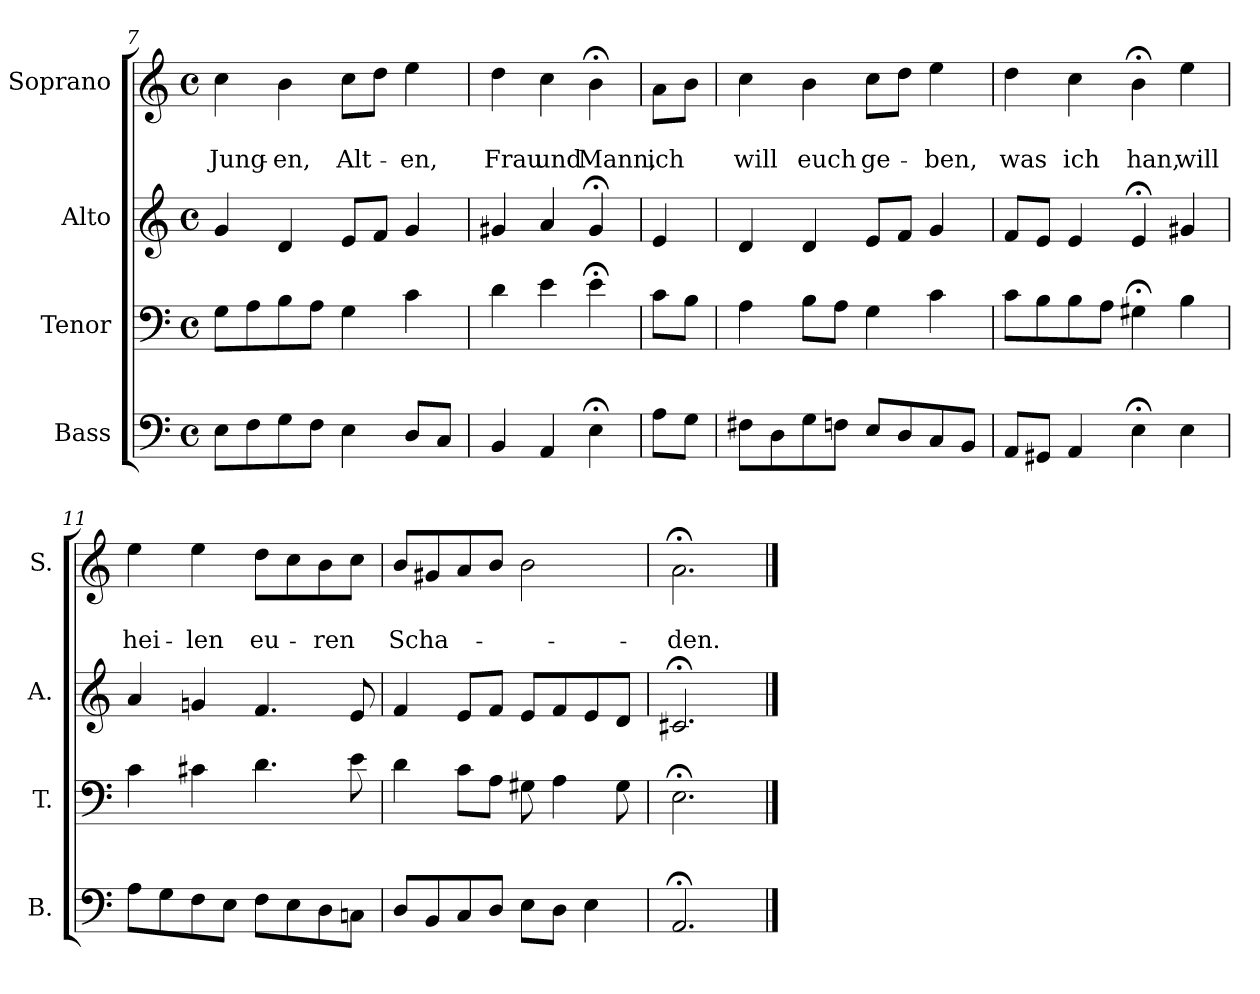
**kern	**kern	**kern	**kern	**text	**text
*part4	*part3	*part2	*part1	*part1	*part1
*staff4	*staff3	*staff2	*staff1	*staff1	*staff1
*I"Bass	*I"Tenor	*I"Alto	*I"Soprano	*	*
*I'B.	*I'T.	*I'A.	*I'S.	*	*
*clefF4	*clefF4	*clefG2	*clefG2	*	*
*k[]	*k[]	*k[]	*k[]	*	*
*a:	*a:	*a:	*a:	*	*
*M4/4	*M4/4	*M4/4	*M4/4	*	*
*met(c)	*met(c)	*met(c)	*met(c)	*	*
=7	=7	=7	=7	=7	=7
8E\L	8G\L	4g/	4cc\	.	Jung-
8F\	8A\	.	.	.	.
8G\	8B\	4d/	4b\	.	-en,
8F\J	8A\J	.	.	.	.
4E\	4G\	8e/L	8cc\L	.	Alt-
.	.	8f/J	8dd\J	.	.
8D/L	4c\	4g/	4ee\	.	-en,
8C/J	.	.	.	.	.
=8	=8	=8	=8	=8	=8
4BB/	4d\	4g#X/	4dd\	.	Frau
4AA/	4e\	4a/	4cc\	.	und
4E;<\	4e;<\	4g#;</	4b;<\	.	Mann,
!!LO:PB:g=z
=8a	=8a	=8a	=8a	=8a	=8a
8A\L	8c\L	4e/	8a\L	.	ich
8G\J	8B\J	.	8b\J	.	.
=9	=9	=9	=9	=9	=9
8F#X\L	4A\	4d/	4cc\	.	will
8D\	.	.	.	.	.
8G\	8B\L	4d/	4b\	.	euch
8Fn\J	8A\J	.	.	.	.
8E/L	4G\	8e/L	8cc\L	.	ge-
8D/	.	8f/J	8dd\J	.	.
8C/	4c\	4g/	4ee\	.	-ben,
8BB/J	.	.	.	.	.
=10	=10	=10	=10	=10	=10
8AA/L	8c\L	8f/L	4dd\	.	was
8GG#X/J	8B\	8e/J	.	.	.
4AA/	8B\	4e/	4cc\	.	ich
.	8A\J	.	.	.	.
4E;<\	4G#X;<\	4e;</	4b;<\	.	han,
4E\	4B\	4g#X/	4ee\	.	will
=11	=11	=11	=11	=11	=11
8A\L	4c\	4a/	4ee\	.	hei-
8G\	.	.	.	.	.
8F\	4c#X\	4gn/	4ee\	.	-len
8E\J	.	.	.	.	.
8F\L	4.d\	4.f/	8dd\L	.	eu-
8E\	.	.	8cc\	.	.
8D\	.	.	8b\	.	-ren
8Cn\J	8e\	8e/	8cc\J	.	.
=12	=12	=12	=12	=12	=12
8D/L	4d\	4f/	8b/L	.	Scha-
8BB/	.	.	8g#X/	.	.
8C/	8c\L	8e/L	8a/	.	.
8D/J	8A\J	8f/J	8b/J	.	.
8E\L	8G#X\	8e/L	2b\	.	.
8D\J	4A\	8f/	.	.	.
4E\	.	8e/	.	.	.
.	8G#\	8d/J	.	.	.
=13	=13	=13	=13	=13	=13
2.AA;</	2.E;<\	2.c#X;</	2.a;<\	.	-den.
==	==	==	==	==	==
*-	*-	*-	*-	*-	*-
